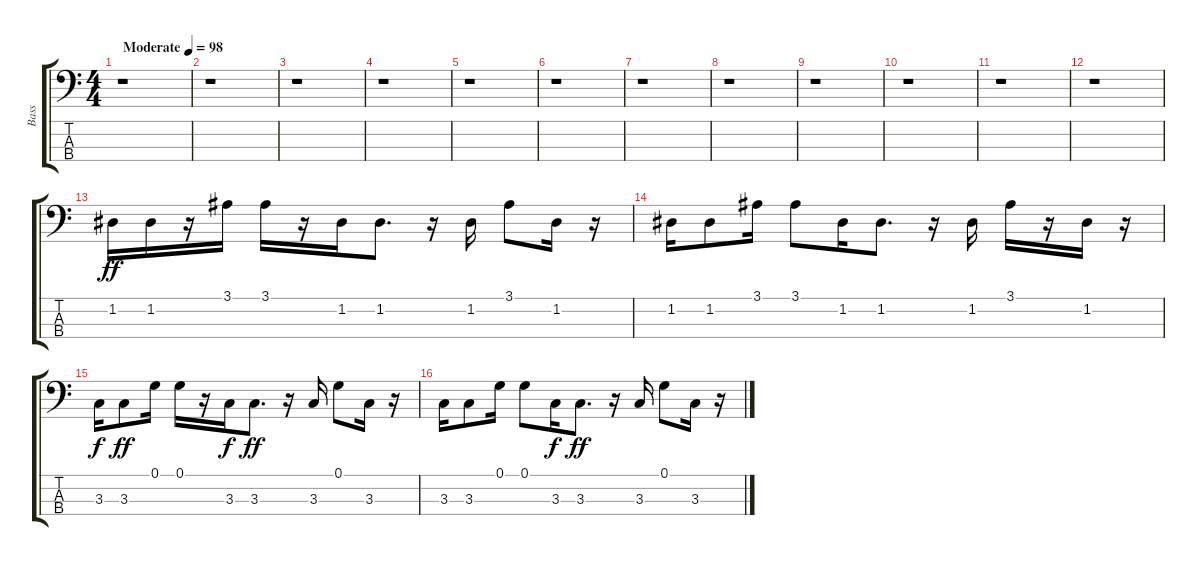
\track ("Bass" "Bass") {instrument electricbassfinger}
\staff {score tabs}
\tuning (G2 D2 A1 E1) {hide}
\ts (4 4)
\tempo (98 "Moderate")
\clef f4
\ks c
r.1{dy ff instrument electricbassfinger} |
r.1 |
r.1 |
r.1 |
r.1 |
r.1 |
r.1 |
r.1 |
r.1 |
r.1 |
r.1 |
r.1 |
1.2.16 1.2.16 r.16 3.1.16 3.1.16 r.16 1.2.16 1.2.8{d} r.16 1.2.16 3.1.8 1.2.16 r.16 |
1.2.16 1.2.8 3.1.16 3.1.8 1.2.16 1.2.8{d} r.16 1.2.16 3.1.16 r.16 1.2.16 r.16 |
3.3.16{dy f} 3.3.8{dy ff} 0.1.16 0.1.16 r.16 3.3.16{dy f} 3.3.8{d dy ff} r.16 3.3.16 0.1.8 3.3.16 r.16 |
3.3.16 3.3.8 0.1.16 0.1.8 3.3.16{dy f} 3.3.8{d dy ff} r.16 3.3.16 0.1.8 3.3.16 r.16
